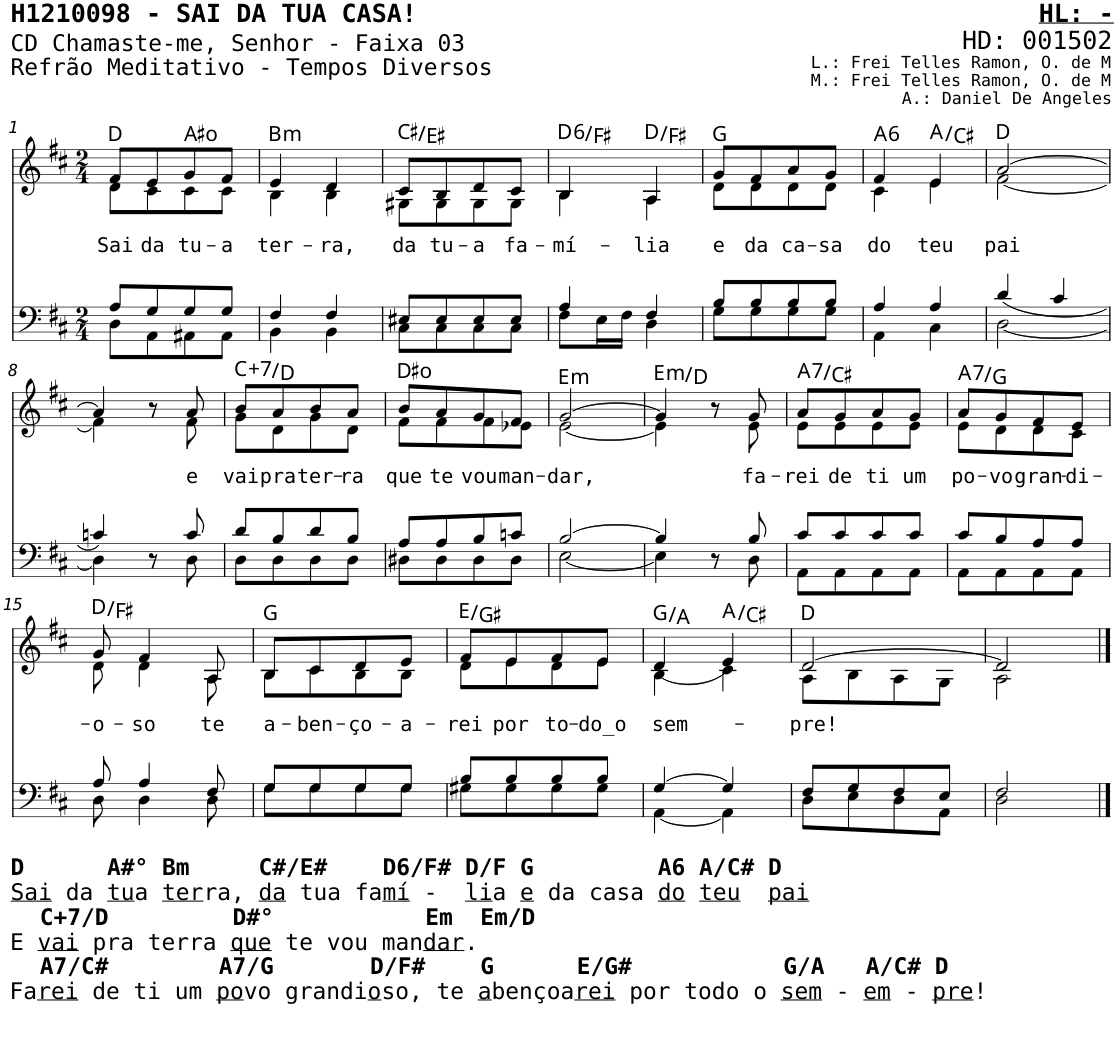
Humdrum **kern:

**kern	**kern	**text	**harte
*part2	*part1	*part1	*part1
*staff2	*staff1	*staff1	*
*I"Homens	*I"Mulheres	*	*
*stria5	*stria5	*	*
*clefF4	*clefG2	*	*
*k[f#c#]	*k[f#c#]	*	*
*M2/4	*M2/4	*	*
=1	=1	=1	=1
*^	*	*	*
*	*^	*	*	*
!	!	!	!	!LO:LY:b	!
*	*	*	*^	*	*
2ryy	8A/L	8D\L	8f#/L	8d\L	Sai	D:maj
!	!	!	!	!	!LO:LY:b	!
.	8G/	8AA\	8e/	8c#\	da	.
!	!	!	!	!	!LO:LY:b	!
.	8G/	8AA#X\	8g/	8c#\	tu-	A#:dim
!	!	!	!	!	!LO:LY:b	!
.	8G/J	8AA#\J	8f#/J	8c#\J	-a	.
=2	=2	=2	=2	=2	=2	=2
!	!	!	!	!	!LO:LY:b	!LO:H:kt=m
2ryy	4F#/	4BB\	4e/	4B\	ter-	B:min
!	!	!	!	!	!LO:LY:b	!
.	4F#/	4BB\	4d/	4B\	-ra,	.
=3	=3	=3	=3	=3	=3	=3
!	!	!	!	!	!LO:LY:b	!
2ryy	8E#X/L	8C#\L	8c#/L	8G#X\L	da	C#:maj/3
!	!	!	!	!	!LO:LY:b	!
.	8E#/	8C#\	8B/	8G#\	tu-	.
!	!	!	!	!	!LO:LY:b	!
.	8E#/	8C#\	8d/	8G#\	-a	.
!	!	!	!	!	!LO:LY:b	!
.	8E#/J	8C#\J	8c#/J	8G#\J	fa-	.
=4	=4	=4	=4	=4	=4	=4
!	!	!	!	!	!LO:LY:b	!LO:H:kt=6
2ryy	4A/	8F#\L	4B/	4B\	-mí-	D:maj6/3
.	.	16E\L	.	.	.	.
.	.	16F#\JJ	.	.	.	.
!	!	!	!	!	!LO:LY:b	!
.	4F#/	4D\	4A/	4A\	-lia	D:maj/3
=5	=5	=5	=5	=5	=5	=5
!	!	!	!	!	!LO:LY:b	!
2ryy	8B/L	8G\L	8g/L	8d\L	e	G:maj
!	!	!	!	!	!LO:LY:b	!
.	8B/	8G\	8f#/	8d\	da	.
!	!	!	!	!	!LO:LY:b	!
.	8B/	8G\	8a/	8d\	ca-	.
!	!	!	!	!	!LO:LY:b	!
.	8B/J	8G\J	8g/J	8d\J	-sa	.
=6	=6	=6	=6	=6	=6	=6
!	!	!	!	!	!LO:LY:b	!LO:H:kt=6
2ryy	4A/	4AA\	4f#/	4c#\	do	A:maj6
!	!	!	!	!	!LO:LY:b	!
.	4A/	4C#\	4e/	4e\	teu	A:maj/3
=7	=7	=7	=7	=7	=7	=7
!	!	!	!	!	!LO:LY:b	!
2ryy	(4d/	[2D\	[2a/	[2f#\	pai	D:maj
.	4c#/	.	.	.	.	.
!!LO:LB:g=z	!!
=8	=8	=8	=8	=8	=8	=8
2ryy	4cn/)	4D\]	4a/]	4f#\]	.	.
.	8r	8r	8r	8r	.	.
!	!	!	!	!	!LO:LY:b	!
.	8c/	8D\	8a/	8f#\	e	.
=9	=9	=9	=9	=9	=9	=9
!	!	!	!	!	!LO:LY:b	!LO:H:kt=7
2ryy	8d/L	8D\L	8b/L	8g\L	vai	C:aug(b7)/2
!	!	!	!	!	!LO:LY:b	!
.	8B/	8D\	8a/	8d\	pra	.
!	!	!	!	!	!LO:LY:b	!
.	8d/	8D\	8b/	8g\	ter-	.
!	!	!	!	!	!LO:LY:b	!
.	8B/J	8D\J	8a/J	8d\J	-ra	.
=10	=10	=10	=10	=10	=10	=10
!	!	!	!	!	!LO:LY:b	!
2ryy	8A/L	8D#X\L	8b/L	8f#\L	que	D#:dim
!	!	!	!	!	!LO:LY:b	!
.	8A/	8D#\	8a/	8f#\	te	.
!	!	!	!	!	!LO:LY:b	!
.	8B/	8D#\	8g/	8f#\	vou	.
!	!	!	!	!	!LO:LY:b	!
.	8cn/J	8D#\J	8f#/J	8e-X\J	man-	.
=11	=11	=11	=11	=11	=11	=11
!	!	!	!	!	!LO:LY:b	!LO:H:kt=m
2ryy	[2B/	[2E\	[2g/	[2e\	-dar,	E:min
=12	=12	=12	=12	=12	=12	=12
!	!	!	!	!	!	!LO:H:kt=m
2ryy	4B/]	4E\]	4g/]	4e\]	.	E:min/b7
.	8r	8r	8r	8r	.	.
!	!	!	!	!	!LO:LY:b	!
.	8B/	8D\	8g/	8e\	fa-	.
=13	=13	=13	=13	=13	=13	=13
!	!	!	!	!	!LO:LY:b	!LO:H:kt=7
2ryy	8c#/L	8AA\L	8a/L	8e\L	-rei	A:7/3
!	!	!	!	!	!LO:LY:b	!
.	8c#/	8AA\	8g/	8e\	de	.
!	!	!	!	!	!LO:LY:b	!
.	8c#/	8AA\	8a/	8e\	ti	.
!	!	!	!	!	!LO:LY:b	!
.	8c#/J	8AA\J	8g/J	8e\J	um	.
=14	=14	=14	=14	=14	=14	=14
!	!	!	!	!	!LO:LY:b	!LO:H:kt=7
2ryy	8c#/L	8AA\L	8a/L	8e\L	po-	A:7/b7
!	!	!	!	!	!LO:LY:b	!
.	8B/	8AA\	8g/	8d\	-vo	.
!	!	!	!	!	!LO:LY:b	!
.	8A/	8AA\	8f#/	8d\	gran-	.
!	!	!	!	!	!LO:LY:b	!
.	8A/J	8AA\J	8e/J	8c#\J	-di-	.
!!LO:LB:g=z	!!
=15	=15	=15	=15	=15	=15	=15
!LO:TX:b:B:t=D      A#° Bm     C#/E#    D6/F# D/F G         A6 A/C# D	!	!	!	!	!	!
!LO:TX:b:t=Sai	!	!	!	!	!	!
!LO:TX:b:t=da	!	!	!	!	!	!
!LO:TX:b:t=tu	!	!	!	!	!	!
!LO:TX:b:t=a	!	!	!	!	!	!
!LO:TX:b:t=ter	!	!	!	!	!	!
!LO:TX:b:t=ra,	!	!	!	!	!	!
!LO:TX:b:t=da	!	!	!	!	!	!
!LO:TX:b:t=tua fa	!	!	!	!	!	!
!LO:TX:b:t=mí	!	!	!	!	!	!
!LO:TX:b:t=-	!	!	!	!	!	!
!LO:TX:b:t=li	!	!	!	!	!	!
!LO:TX:b:t=a	!	!	!	!	!	!
!LO:TX:b:t=e	!	!	!	!	!	!
!LO:TX:b:t=da casa	!	!	!	!	!	!
!LO:TX:b:t=do	!	!	!	!	!	!
!LO:TX:b:t=teu	!	!	!	!	!	!
!LO:TX:b:t=pai	!	!	!	!	!	!
!LO:TX:b:B:t=C+7/D         D#°           Em  Em/D	!	!	!	!	!	!
!LO:TX:b:t=E	!	!	!	!	!	!
!LO:TX:b:t=vai	!	!	!	!	!	!
!LO:TX:b:t=pra terra	!	!	!	!	!	!
!LO:TX:b:t=que	!	!	!	!	!	!
!LO:TX:b:t=te vou man	!	!	!	!	!	!
!LO:TX:b:t=dar	!	!	!	!	!	!
!LO:TX:b:t=.	!	!	!	!	!	!
!LO:TX:b:B:t=A7/C#        A7/G       D/F#    G      E/G#           G/A   A/C# D	!	!	!	!	!	!
!LO:TX:b:t=Fa	!	!	!	!	!	!
!LO:TX:b:t=rei	!	!	!	!	!	!
!LO:TX:b:t=de ti um	!	!	!	!	!	!
!LO:TX:b:t=po	!	!	!	!	!	!
!LO:TX:b:t=vo grandi	!	!	!	!	!	!
!LO:TX:b:t=o	!	!	!	!	!	!
!LO:TX:b:t=so, te	!	!	!	!	!	!
!LO:TX:b:t=a	!	!	!	!	!	!
!LO:TX:b:t=bençoa	!	!	!	!	!	!
!LO:TX:b:t=rei	!	!	!	!	!	!
!LO:TX:b:t=por todo o	!	!	!	!	!	!
!LO:TX:b:t=sem	!	!	!	!	!	!
!LO:TX:b:t=-	!	!	!	!	!	!
!LO:TX:b:t=em	!	!	!	!	!	!
!LO:TX:b:t=-	!	!	!	!	!	!
!LO:TX:b:t=pre	!	!	!	!	!	!
!LO:TX:b:t=!	!	!	!	!	!	!
!	!	!	!	!	!LO:LY:b	!
2ryy	8A/	8D\	8g/	8d\	-o-	D:maj/3
!	!	!	!	!	!LO:LY:b	!
.	4A/	4D\	4f#/	4d\	-so	.
!	!	!	!	!	!LO:LY:b	!
.	8F#/	8D\	8A/	8A\	te	.
=16	=16	=16	=16	=16	=16	=16
!	!	!	!	!	!LO:LY:b	!
2ryy	8G/L	8G\L	8B/L	8B\L	a-	G:maj
!	!	!	!	!	!LO:LY:b	!
.	8G/	8G\	8c#/	8c#\	-ben-	.
!	!	!	!	!	!LO:LY:b	!
.	8G/	8G\	8d/	8B\	-ço-	.
!	!	!	!	!	!LO:LY:b	!
.	8G/J	8G\J	8e/J	8B\J	-a-	.
=17	=17	=17	=17	=17	=17	=17
!	!	!	!	!	!LO:LY:b	!
2ryy	8B/L	8G#X\L	8f#/L	8d\L	-rei	E:maj/3
!	!	!	!	!	!LO:LY:b	!
.	8B/	8G#\	8e/	8e\	por	.
!	!	!	!	!	!LO:LY:b	!
.	8B/	8G#\	8f#/	8d\	to-	.
!	!	!	!	!	!LO:LY:b	!
.	8B/J	8G#\J	8e/J	8e\J	-do_o	.
=18	=18	=18	=18	=18	=18	=18
!	!	!	!	!	!LO:LY:b	!
2ryy	[4G/	[4AA\	4d/	(4B\	sem-	G:maj/2
.	4G/]	4AA\]	4e/	4c#\)	.	A:maj/3
=19	=19	=19	=19	=19	=19	=19
!	!	!	!	!	!LO:LY:b	!
2ryy	8F#/L	8D\L	[2d/	8A\L	-pre!	D:maj
.	8G/	8E\	.	8B\	.	.
.	8F#/	8D\	.	8A\	.	.
.	8E/J	8AA\J	.	8G\J	.	.
=20	=20	=20	=20	=20	=20	=20
2ryy	2F#/	2D\	2d/]	2A\	.	.
*v	*v	*v	*	*	*	*
*	*v	*v	*	*
==	==	==	==
*-	*-	*-	*-
